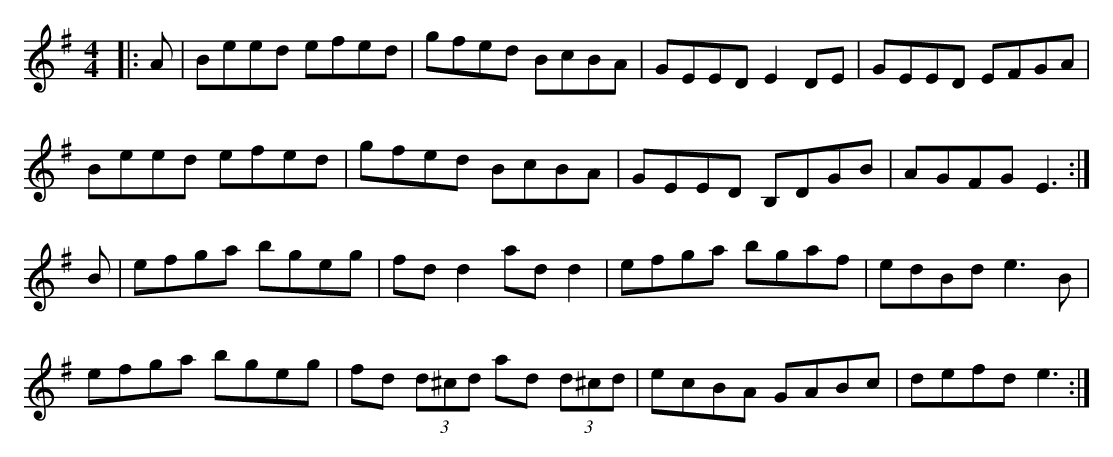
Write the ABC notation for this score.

X:1
M:4/4
K:Emin
|:A|Beed efed|gfed BcBA|GEED E2DE|GEED EFGA|
Beed efed|gfed BcBA|GEED B,DGB|AGFG E3:|
B|efga bgeg|fdd2 add2|efga bgaf|edBd e3B|
efga bgeg|fd (3d^cd ad (3d^cd|ecBA GABc|defd e3:|
